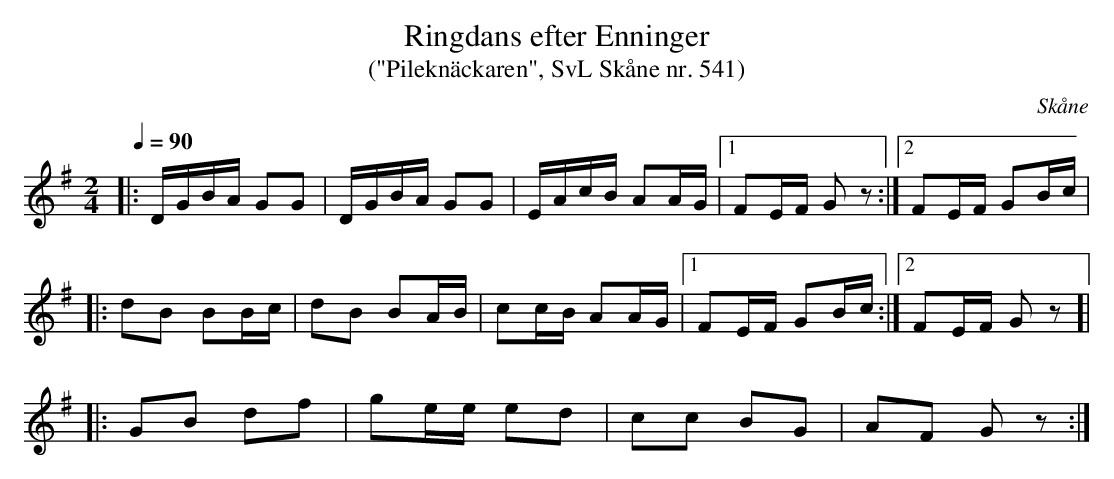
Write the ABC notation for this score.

X:1
T:Ringdans efter Enninger
T:("Pileknäckaren", SvL Skåne nr. 541)
O:Skåne
M:2/4
L:1/16
Q:1/4=90
K:G
|: DGBA G2G2 | DGBA G2G2 | EAcB A2AG |1 F2EF G2 z2 :|2 F2EF G2Bc |
|: d2B2 B2Bc | d2B2 B2AB | c2cB A2AG |[1 F2EF G2Bc  :|[2 F2EF G2 z2 ]|
|: G2B2 d2f2 | g2ee e2d2 | c2c2 B2G2 | A2F2 G2 z2 :|
